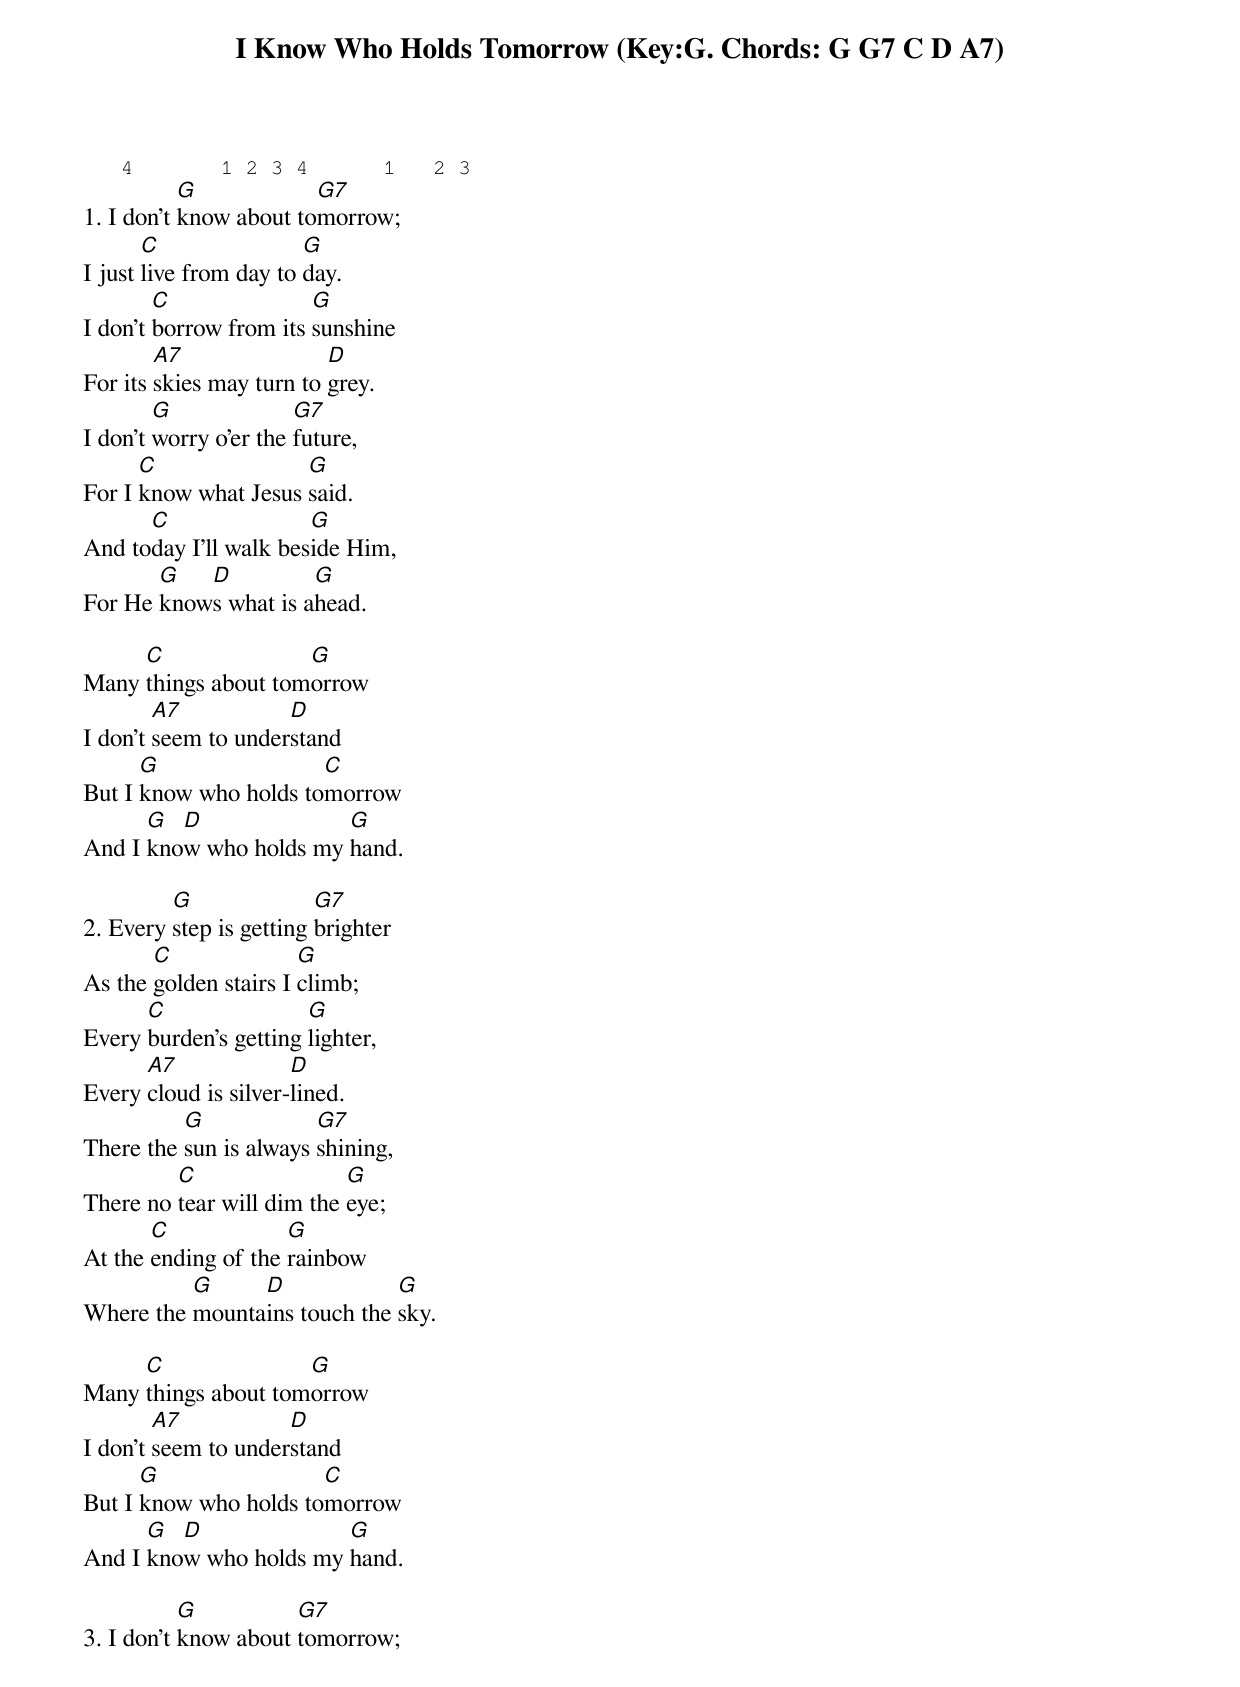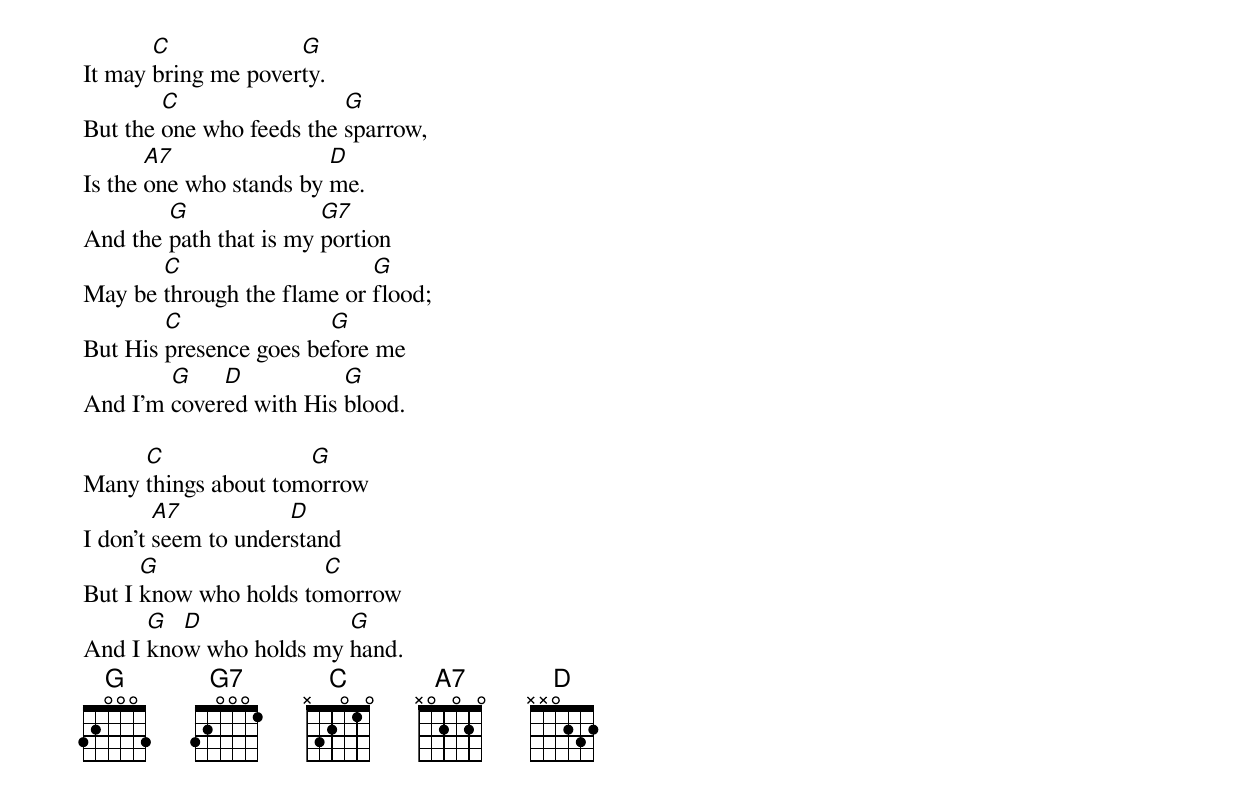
I Know Who Holds Tomorrow (Key:G. Chords: G G7 C D A7)

   4       1 2 3 4      1   2 3
           G            G7
1. I don’t know about tomorrow;
       C                G
I just live from day to day.
        C               G
I don’t borrow from its sunshine
        A7                D
For its skies may turn to grey.
        G              G7
I don’t worry o’er the future,
      C               G
For I know what Jesus said.
      C                G
And today I’ll walk beside Him,
       G   D          G
For He knows what is ahead.

     C               G
Many things about tomorrow
        A7           D
I don’t seem to understand
      G                C
But I know who holds tomorrow
      G  D              G
And I know who holds my hand.

         G               G7
2. Every step is getting brighter
       C               G
As the golden stairs I climb;
      C                G
Every burden’s getting lighter,
      A7              D
Every cloud is silver-lined.
          G             G7
There the sun is always shining,
         C                 G
There no tear will dim the eye;
       C             G
At the ending of the rainbow
          G     D             G
Where the mountains touch the sky.

     C               G
Many things about tomorrow
        A7           D
I don’t seem to understand
      G                C
But I know who holds tomorrow
      G  D              G
And I know who holds my hand.

           G          G7
3. I don’t know about tomorrow;
       C             G
It may bring me poverty.
        C                 G
But the one who feeds the sparrow,
       A7                D
Is the one who stands by me.
        G               G7
And the path that is my portion
       C                    G
May be through the flame or flood;
        C               G
But His presence goes before me
        G    D           G
And I’m covered with His blood.

     C               G
Many things about tomorrow
        A7           D
I don’t seem to understand
      G                C
But I know who holds tomorrow
      G  D              G
And I know who holds my hand.
